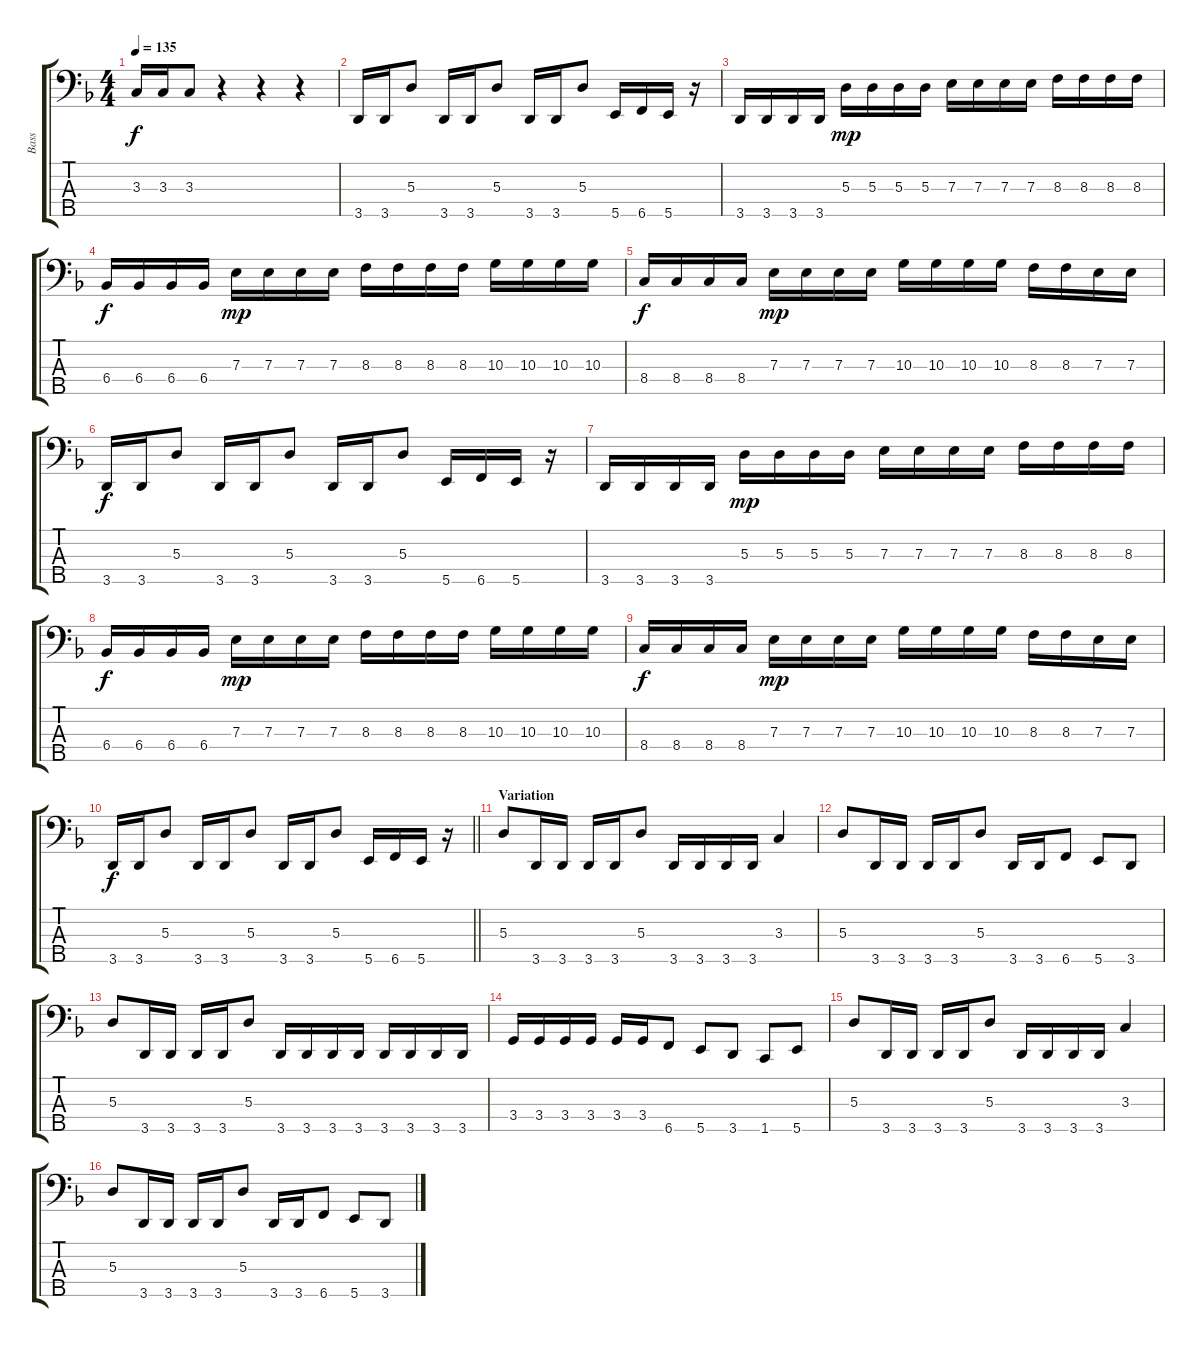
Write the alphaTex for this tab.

\track ("Bass" "Bass") {instrument electricbassfinger}
\staff {score tabs}
\tuning (G2 D2 A1 E1 B0) {hide}
\ts (4 4)
\tempo 135
\clef f4
\ks dminor
3.3.16{dy f} 3.3.16 3.3.8 r.4 r.4 r.4 |
3.5.16 3.5.16 5.3.8 3.5.16 3.5.16 5.3.8 3.5.16 3.5.16 5.3.8 5.5.16 6.5.16 5.5.16 r.16 |
3.5.16 3.5.16 3.5.16 3.5.16 5.3.16{dy mp} 5.3.16 5.3.16 5.3.16 7.3.16 7.3.16 7.3.16 7.3.16 8.3.16 8.3.16 8.3.16 8.3.16 |
6.4.16{dy f} 6.4.16 6.4.16 6.4.16 7.3.16{dy mp} 7.3.16 7.3.16 7.3.16 8.3.16 8.3.16 8.3.16 8.3.16 10.3.16 10.3.16 10.3.16 10.3.16 |
8.4.16{dy f} 8.4.16 8.4.16 8.4.16 7.3.16{dy mp} 7.3.16 7.3.16 7.3.16 10.3.16 10.3.16 10.3.16 10.3.16 8.3.16 8.3.16 7.3.16 7.3.16 |
3.5.16{dy f} 3.5.16 5.3.8 3.5.16 3.5.16 5.3.8 3.5.16 3.5.16 5.3.8 5.5.16 6.5.16 5.5.16 r.16 |
3.5.16 3.5.16 3.5.16 3.5.16 5.3.16{dy mp} 5.3.16 5.3.16 5.3.16 7.3.16 7.3.16 7.3.16 7.3.16 8.3.16 8.3.16 8.3.16 8.3.16 |
6.4.16{dy f} 6.4.16 6.4.16 6.4.16 7.3.16{dy mp} 7.3.16 7.3.16 7.3.16 8.3.16 8.3.16 8.3.16 8.3.16 10.3.16 10.3.16 10.3.16 10.3.16 |
8.4.16{dy f} 8.4.16 8.4.16 8.4.16 7.3.16{dy mp} 7.3.16 7.3.16 7.3.16 10.3.16 10.3.16 10.3.16 10.3.16 8.3.16 8.3.16 7.3.16 7.3.16 |
\barLineRight lightlight
3.5.16{dy f} 3.5.16 5.3.8 3.5.16 3.5.16 5.3.8 3.5.16 3.5.16 5.3.8 5.5.16 6.5.16 5.5.16 r.16 |
\section ("" "Variation")
5.3.8 3.5.16 3.5.16 3.5.16 3.5.16 5.3.8 3.5.16 3.5.16 3.5.16 3.5.16 3.3.4 |
5.3.8 3.5.16 3.5.16 3.5.16 3.5.16 5.3.8 3.5.16 3.5.16 6.5.8 5.5.8 3.5.8 |
5.3.8 3.5.16 3.5.16 3.5.16 3.5.16 5.3.8 3.5.16 3.5.16 3.5.16 3.5.16 3.5.16 3.5.16 3.5.16 3.5.16 |
3.4.16 3.4.16 3.4.16 3.4.16 3.4.16 3.4.16 6.5.8 5.5.8 3.5.8 1.5.8 5.5.8 |
5.3.8 3.5.16 3.5.16 3.5.16 3.5.16 5.3.8 3.5.16 3.5.16 3.5.16 3.5.16 3.3.4 |
5.3.8 3.5.16 3.5.16 3.5.16 3.5.16 5.3.8 3.5.16 3.5.16 6.5.8 5.5.8 3.5.8
